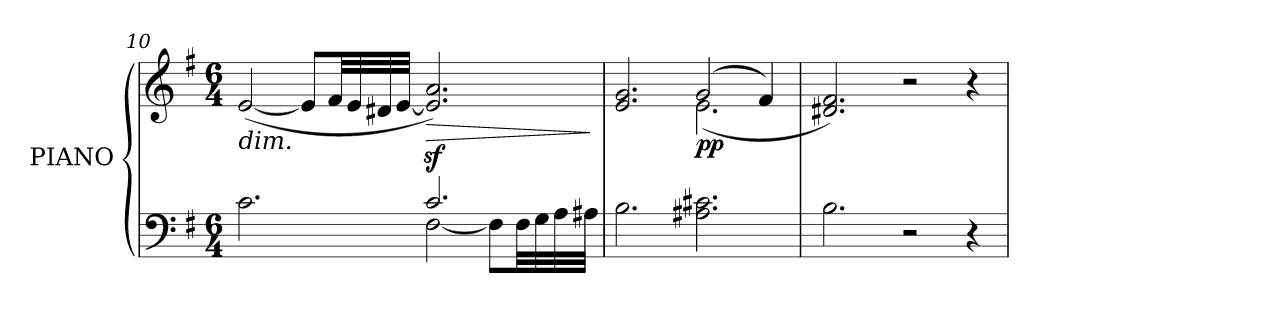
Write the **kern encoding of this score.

**kern	**kern	**dynam
*part1	*part1	*part1
*staff2	*staff1	*staff1/2
*I"PIANO	*	*
*I'Pno.	*	*
!!LO:PB:g=z
*clefF4	*clefG2	*
*k[f#]	*k[f#]	*
*M6/4	*M6/4	*
=10	=10	=10
*^	*	*
!	!	!LO:TX:b:i:t=dim.	!
2.c\	2.ryy	(>[2e/	.
.	.	8e/L]	.
.	.	32f#/LL	.
.	.	32e/	.
.	.	32d#X/	.
.	.	[32e/JJJ	.
!	!	!	!LO:HP:b
2.c/	[2F#\	2.e/]z< 2.a/z<)	>
.	8F#\L]	.	.
.	32F#\LL	.	.
.	32G\	.	.
.	32A\	.	.
.	32A#X\JJJ	.	.
*v	*v	*	*
.	.	]
=11	=11	=11
*	*^	*
2.B\	2.e/ 2.g/	2.ryy	.
!	!	!	!LO:DY:b
2.A#X\ 2.c#X\	(>2g/	(<2.e\	pp
.	4f#/)	.	.
*	*v	*v	*
=12	=12	=12
2.B\	2.d#X/ 2.f#/)	.
2r	2r	.
4r	4r	.
=	=	=
*-	*-	*-
